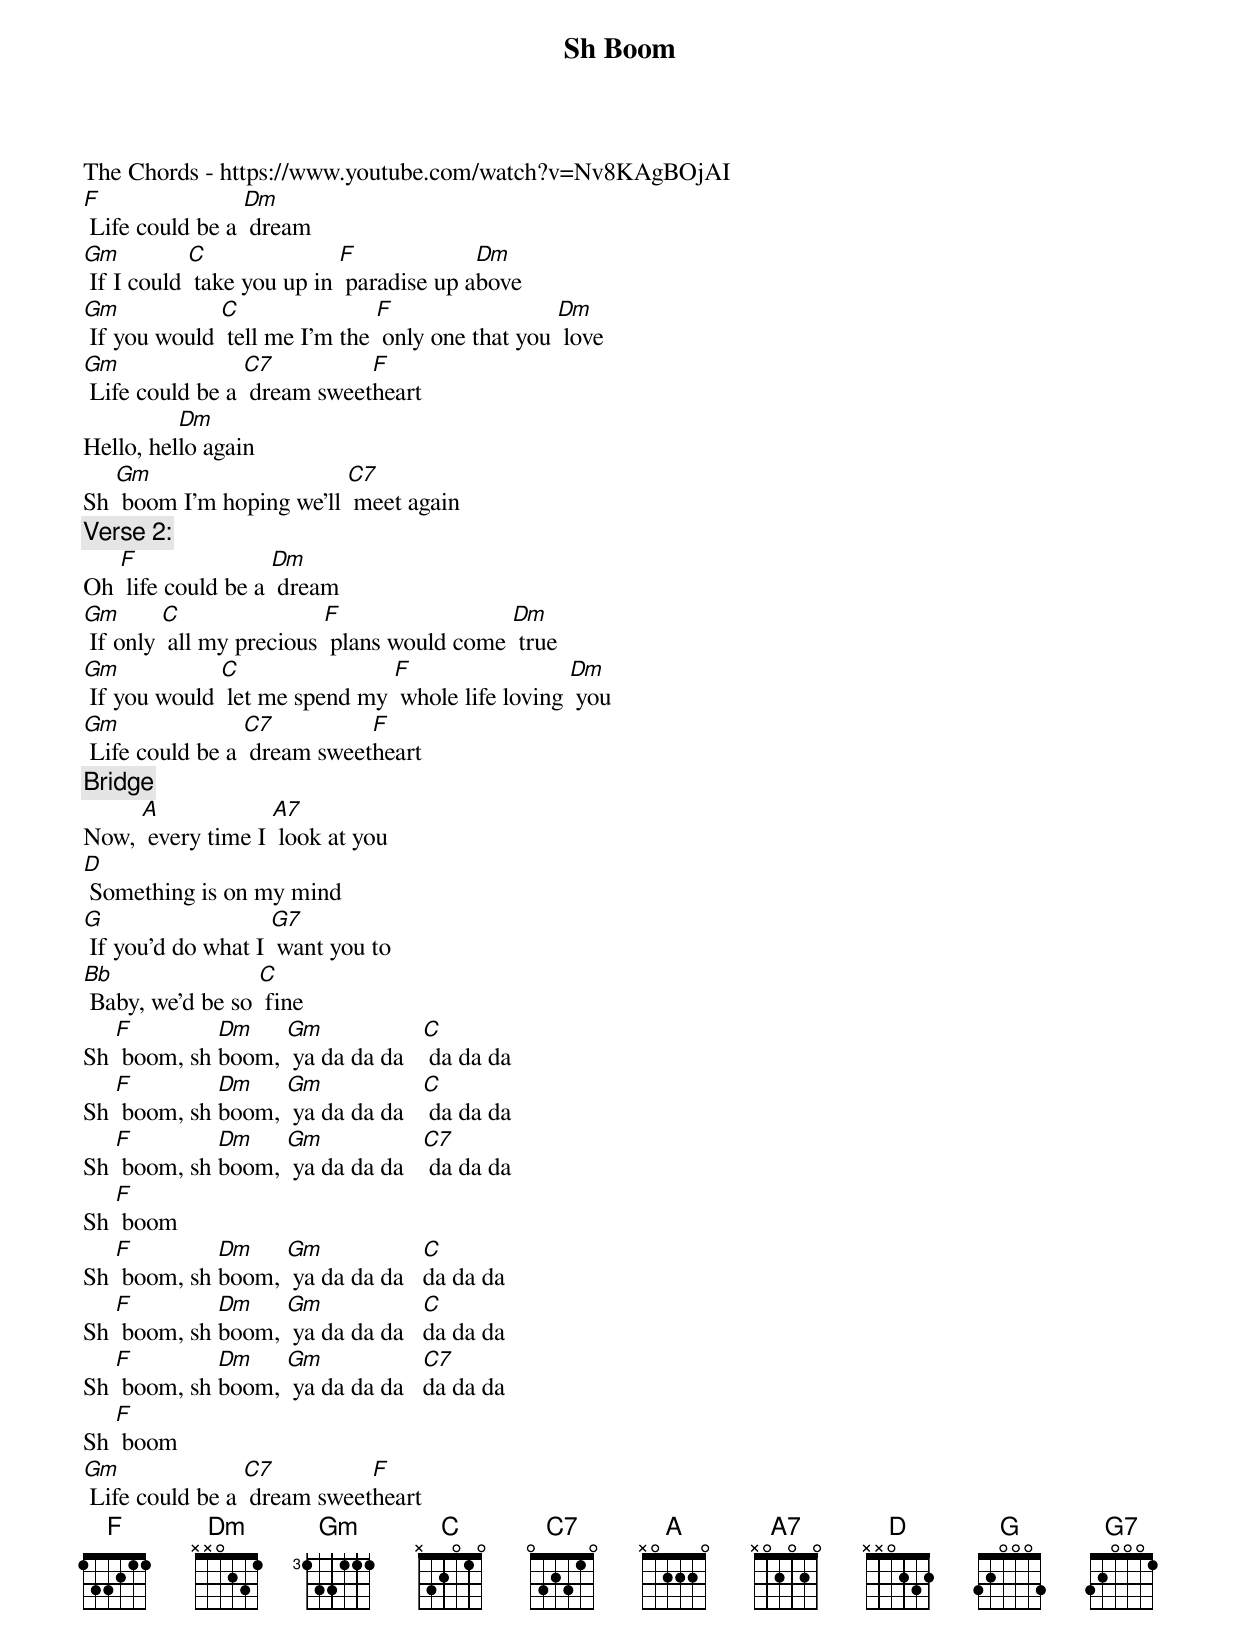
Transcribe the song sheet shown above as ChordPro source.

{t: Sh Boom }
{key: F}
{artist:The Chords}
The Chords - https://www.youtube.com/watch?v=Nv8KAgBOjAI
{c: }
[F] Life could be a [Dm] dream
[Gm] If I could [C] take you up in [F] paradise up a[Dm]bove
[Gm] If you would [C] tell me I'm the [F] only one that you [Dm] love
[Gm] Life could be a [C7] dream sweet[F]heart
{c: }
Hello, hel[Dm]lo again
Sh [Gm] boom I'm hoping we'll [C7] meet again
{c: }
{c:Verse 2:}
Oh [F] life could be a [Dm] dream
[Gm] If only [C] all my precious [F] plans would come [Dm] true
[Gm] If you would [C] let me spend my [F] whole life loving [Dm] you
[Gm] Life could be a [C7] dream sweet[F]heart
{c:Bridge}
Now, [A] every time I [A7] look at you
[D] Something is on my mind
[G] If you'd do what I [G7] want you to
[Bb] Baby, we'd be so [C] fine
{c: }
Sh [F] boom, sh [Dm]boom, [Gm] ya da da da   [C] da da da
Sh [F] boom, sh [Dm]boom, [Gm] ya da da da   [C] da da da
Sh [F] boom, sh [Dm]boom, [Gm] ya da da da   [C7] da da da
Sh [F] boom
Sh [F] boom, sh [Dm]boom, [Gm] ya da da da   [C]da da da
Sh [F] boom, sh [Dm]boom, [Gm] ya da da da   [C]da da da
Sh [F] boom, sh [Dm]boom, [Gm] ya da da da   [C7]da da da
Sh [F] boom
{c: }
[Gm] Life could be a [C7] dream sweet[F]heart
